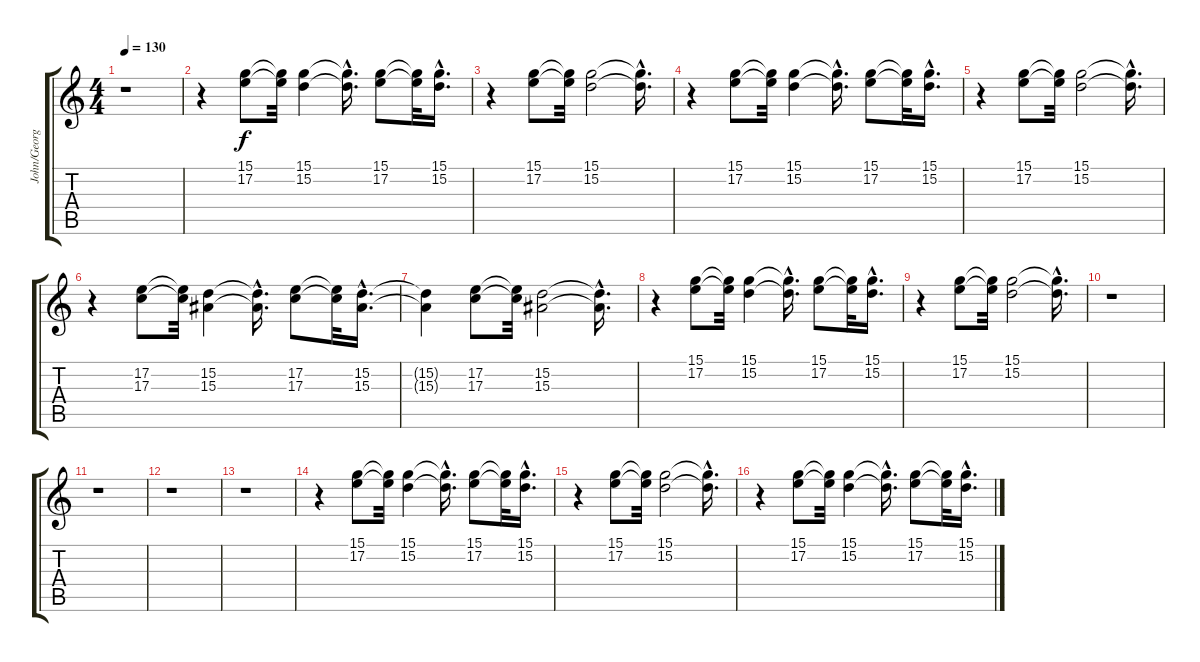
\track ("John/George" "John/Georg") {instrument altosax}
\staff {score tabs}
\tuning (E4 B3 G3 D3 A2 E2) {hide}
\ts (4 4)
\tempo 130
\clef g2
\ks c
r.1{dy f} |
r.4 (15.1 17.2).8{volume 11} (15.1{t} 17.2{t}).32 (15.1 15.2).4 (15.1{hac t} 15.2{hac t}).16{d} (15.1 17.2).8 (15.1{t} 17.2{t}).32 (15.1{hac} 15.2{hac}).16{d} |
r.4 (15.1 17.2).8 (15.1{t} 17.2{t}).32 (15.1 15.2).2 (15.1{hac t} 15.2{hac t}).16{d} |
r.4 (15.1 17.2).8 (15.1{t} 17.2{t}).32 (15.1 15.2).4 (15.1{hac t} 15.2{hac t}).16{d} (15.1 17.2).8 (15.1{t} 17.2{t}).32 (15.1{hac} 15.2{hac}).16{d} |
r.4 (15.1 17.2).8 (15.1{t} 17.2{t}).32 (15.1 15.2).2 (15.1{hac t} 15.2{hac t}).16{d} |
r.4 (17.2 17.3).8 (17.2{t} 17.3{t}).32 (15.2 15.3).4 (15.2{hac t} 15.3{hac t}).16{d} (17.2 17.3).8 (17.2{t} 17.3{t}).32 (15.2{hac} 15.3{hac}).16{d} |
(15.2{t} 15.3{t}).4 (17.2 17.3).8 (17.2{t} 17.3{t}).32 (15.2 15.3).2 (15.2{hac t} 15.3{hac t}).16{d} |
r.4 (15.1 17.2).8 (15.1{t} 17.2{t}).32 (15.1 15.2).4 (15.1{hac t} 15.2{hac t}).16{d} (15.1 17.2).8 (15.1{t} 17.2{t}).32 (15.1{hac} 15.2{hac}).16{d} |
r.4 (15.1 17.2).8 (15.1{t} 17.2{t}).32 (15.1 15.2).2 (15.1{hac t} 15.2{hac t}).16{d} |
r.1 |
r.1 |
r.1 |
r.1 |
r.4 (15.1 17.2).8 (15.1{t} 17.2{t}).32 (15.1 15.2).4 (15.1{hac t} 15.2{hac t}).16{d} (15.1 17.2).8 (15.1{t} 17.2{t}).32 (15.1{hac} 15.2{hac}).16{d} |
r.4 (15.1 17.2).8 (15.1{t} 17.2{t}).32 (15.1 15.2).2 (15.1{hac t} 15.2{hac t}).16{d} |
r.4 (15.1 17.2).8 (15.1{t} 17.2{t}).32 (15.1 15.2).4 (15.1{hac t} 15.2{hac t}).16{d} (15.1 17.2).8 (15.1{t} 17.2{t}).32 (15.1{hac} 15.2{hac}).16{d}
